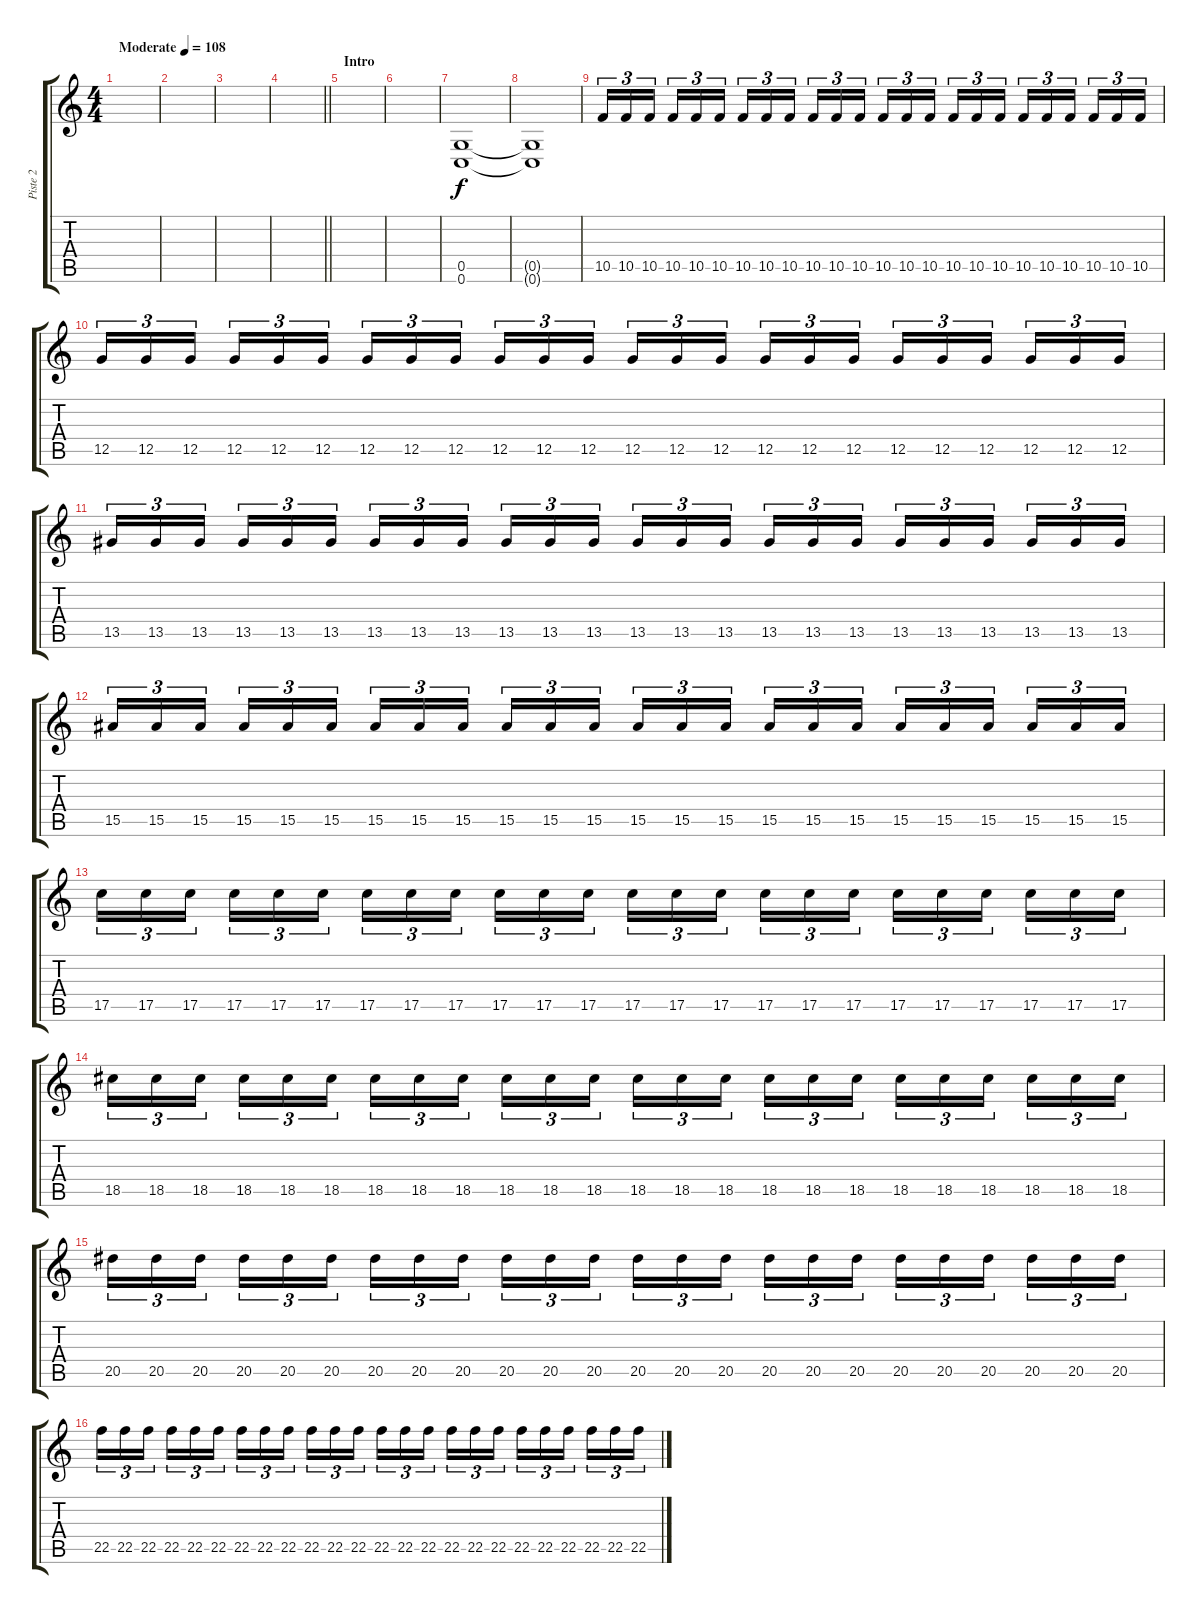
\track ("Piste 2" "Piste 2") {instrument distortionguitar}
\staff {score tabs}
\tuning (D4 A3 F3 C3 G2 C2) {hide}
\ts (4 4)
\tempo (108 "Moderate")
\clef g2
\ks c
|
|
|
\barLineRight lightlight
|
\section ("" "Intro")
|
|
(0.5 0.6).1 |
(0.5{t} 0.6{t}).1{dy f} |
10.5.16{tu (3 2)} 10.5.16{tu (3 2)} 10.5.16{tu (3 2) beam splitsecondary} 10.5.16{tu (3 2)} 10.5.16{tu (3 2)} 10.5.16{tu (3 2)} 10.5.16{tu (3 2)} 10.5.16{tu (3 2)} 10.5.16{tu (3 2) beam splitsecondary} 10.5.16{tu (3 2)} 10.5.16{tu (3 2)} 10.5.16{tu (3 2)} 10.5.16{tu (3 2)} 10.5.16{tu (3 2)} 10.5.16{tu (3 2) beam splitsecondary} 10.5.16{tu (3 2)} 10.5.16{tu (3 2)} 10.5.16{tu (3 2)} 10.5.16{tu (3 2)} 10.5.16{tu (3 2)} 10.5.16{tu (3 2) beam splitsecondary} 10.5.16{tu (3 2)} 10.5.16{tu (3 2)} 10.5.16{tu (3 2)} |
12.5.16{tu (3 2)} 12.5.16{tu (3 2)} 12.5.16{tu (3 2) beam splitsecondary} 12.5.16{tu (3 2)} 12.5.16{tu (3 2)} 12.5.16{tu (3 2)} 12.5.16{tu (3 2)} 12.5.16{tu (3 2)} 12.5.16{tu (3 2) beam splitsecondary} 12.5.16{tu (3 2)} 12.5.16{tu (3 2)} 12.5.16{tu (3 2)} 12.5.16{tu (3 2)} 12.5.16{tu (3 2)} 12.5.16{tu (3 2) beam splitsecondary} 12.5.16{tu (3 2)} 12.5.16{tu (3 2)} 12.5.16{tu (3 2)} 12.5.16{tu (3 2)} 12.5.16{tu (3 2)} 12.5.16{tu (3 2) beam splitsecondary} 12.5.16{tu (3 2)} 12.5.16{tu (3 2)} 12.5.16{tu (3 2)} |
13.5.16{tu (3 2)} 13.5.16{tu (3 2)} 13.5.16{tu (3 2) beam splitsecondary} 13.5.16{tu (3 2)} 13.5.16{tu (3 2)} 13.5.16{tu (3 2)} 13.5.16{tu (3 2)} 13.5.16{tu (3 2)} 13.5.16{tu (3 2) beam splitsecondary} 13.5.16{tu (3 2)} 13.5.16{tu (3 2)} 13.5.16{tu (3 2)} 13.5.16{tu (3 2)} 13.5.16{tu (3 2)} 13.5.16{tu (3 2) beam splitsecondary} 13.5.16{tu (3 2)} 13.5.16{tu (3 2)} 13.5.16{tu (3 2)} 13.5.16{tu (3 2)} 13.5.16{tu (3 2)} 13.5.16{tu (3 2) beam splitsecondary} 13.5.16{tu (3 2)} 13.5.16{tu (3 2)} 13.5.16{tu (3 2)} |
15.5.16{tu (3 2)} 15.5.16{tu (3 2)} 15.5.16{tu (3 2) beam splitsecondary} 15.5.16{tu (3 2)} 15.5.16{tu (3 2)} 15.5.16{tu (3 2)} 15.5.16{tu (3 2)} 15.5.16{tu (3 2)} 15.5.16{tu (3 2) beam splitsecondary} 15.5.16{tu (3 2)} 15.5.16{tu (3 2)} 15.5.16{tu (3 2)} 15.5.16{tu (3 2)} 15.5.16{tu (3 2)} 15.5.16{tu (3 2) beam splitsecondary} 15.5.16{tu (3 2)} 15.5.16{tu (3 2)} 15.5.16{tu (3 2)} 15.5.16{tu (3 2)} 15.5.16{tu (3 2)} 15.5.16{tu (3 2) beam splitsecondary} 15.5.16{tu (3 2)} 15.5.16{tu (3 2)} 15.5.16{tu (3 2)} |
17.5.16{tu (3 2)} 17.5.16{tu (3 2)} 17.5.16{tu (3 2) beam splitsecondary} 17.5.16{tu (3 2)} 17.5.16{tu (3 2)} 17.5.16{tu (3 2)} 17.5.16{tu (3 2)} 17.5.16{tu (3 2)} 17.5.16{tu (3 2) beam splitsecondary} 17.5.16{tu (3 2)} 17.5.16{tu (3 2)} 17.5.16{tu (3 2)} 17.5.16{tu (3 2)} 17.5.16{tu (3 2)} 17.5.16{tu (3 2) beam splitsecondary} 17.5.16{tu (3 2)} 17.5.16{tu (3 2)} 17.5.16{tu (3 2)} 17.5.16{tu (3 2)} 17.5.16{tu (3 2)} 17.5.16{tu (3 2) beam splitsecondary} 17.5.16{tu (3 2)} 17.5.16{tu (3 2)} 17.5.16{tu (3 2)} |
18.5.16{tu (3 2)} 18.5.16{tu (3 2)} 18.5.16{tu (3 2) beam splitsecondary} 18.5.16{tu (3 2)} 18.5.16{tu (3 2)} 18.5.16{tu (3 2)} 18.5.16{tu (3 2)} 18.5.16{tu (3 2)} 18.5.16{tu (3 2) beam splitsecondary} 18.5.16{tu (3 2)} 18.5.16{tu (3 2)} 18.5.16{tu (3 2)} 18.5.16{tu (3 2)} 18.5.16{tu (3 2)} 18.5.16{tu (3 2) beam splitsecondary} 18.5.16{tu (3 2)} 18.5.16{tu (3 2)} 18.5.16{tu (3 2)} 18.5.16{tu (3 2)} 18.5.16{tu (3 2)} 18.5.16{tu (3 2) beam splitsecondary} 18.5.16{tu (3 2)} 18.5.16{tu (3 2)} 18.5.16{tu (3 2)} |
20.5.16{tu (3 2)} 20.5.16{tu (3 2)} 20.5.16{tu (3 2) beam splitsecondary} 20.5.16{tu (3 2)} 20.5.16{tu (3 2)} 20.5.16{tu (3 2)} 20.5.16{tu (3 2)} 20.5.16{tu (3 2)} 20.5.16{tu (3 2) beam splitsecondary} 20.5.16{tu (3 2)} 20.5.16{tu (3 2)} 20.5.16{tu (3 2)} 20.5.16{tu (3 2)} 20.5.16{tu (3 2)} 20.5.16{tu (3 2) beam splitsecondary} 20.5.16{tu (3 2)} 20.5.16{tu (3 2)} 20.5.16{tu (3 2)} 20.5.16{tu (3 2)} 20.5.16{tu (3 2)} 20.5.16{tu (3 2) beam splitsecondary} 20.5.16{tu (3 2)} 20.5.16{tu (3 2)} 20.5.16{tu (3 2)} |
22.5.16{tu (3 2)} 22.5.16{tu (3 2)} 22.5.16{tu (3 2) beam splitsecondary} 22.5.16{tu (3 2)} 22.5.16{tu (3 2)} 22.5.16{tu (3 2)} 22.5.16{tu (3 2)} 22.5.16{tu (3 2)} 22.5.16{tu (3 2) beam splitsecondary} 22.5.16{tu (3 2)} 22.5.16{tu (3 2)} 22.5.16{tu (3 2)} 22.5.16{tu (3 2)} 22.5.16{tu (3 2)} 22.5.16{tu (3 2) beam splitsecondary} 22.5.16{tu (3 2)} 22.5.16{tu (3 2)} 22.5.16{tu (3 2)} 22.5.16{tu (3 2)} 22.5.16{tu (3 2)} 22.5.16{tu (3 2) beam splitsecondary} 22.5.16{tu (3 2)} 22.5.16{tu (3 2)} 22.5.16{tu (3 2)}
